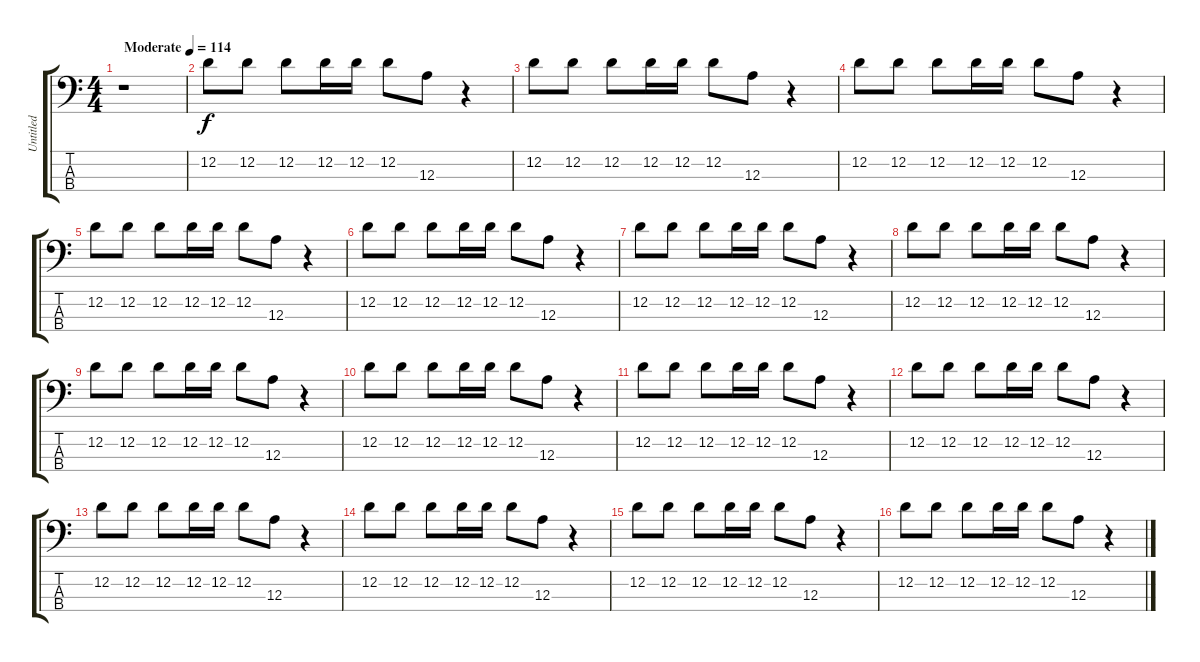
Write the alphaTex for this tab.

\track ("Untitled" "Untitled") {instrument electricbassfinger}
\staff {score tabs}
\tuning (G2 D2 A1 E1) {hide}
\ts (4 4)
\tempo (114 "Moderate")
\clef f4
\ks c
r.1{dy f instrument electricbassfinger} |
12.2.8 12.2.8 12.2.8 12.2.16 12.2.16 12.2.8 12.3.8 r.4 |
12.2.8 12.2.8 12.2.8 12.2.16 12.2.16 12.2.8 12.3.8 r.4 |
12.2.8 12.2.8 12.2.8 12.2.16 12.2.16 12.2.8 12.3.8 r.4 |
12.2.8 12.2.8 12.2.8 12.2.16 12.2.16 12.2.8 12.3.8 r.4 |
12.2.8 12.2.8 12.2.8 12.2.16 12.2.16 12.2.8 12.3.8 r.4 |
12.2.8 12.2.8 12.2.8 12.2.16 12.2.16 12.2.8 12.3.8 r.4 |
12.2.8 12.2.8 12.2.8 12.2.16 12.2.16 12.2.8 12.3.8 r.4 |
12.2.8 12.2.8 12.2.8 12.2.16 12.2.16 12.2.8 12.3.8 r.4 |
12.2.8 12.2.8 12.2.8 12.2.16 12.2.16 12.2.8 12.3.8 r.4 |
12.2.8 12.2.8 12.2.8 12.2.16 12.2.16 12.2.8 12.3.8 r.4 |
12.2.8 12.2.8 12.2.8 12.2.16 12.2.16 12.2.8 12.3.8 r.4 |
12.2.8 12.2.8 12.2.8 12.2.16 12.2.16 12.2.8 12.3.8 r.4 |
12.2.8 12.2.8 12.2.8 12.2.16 12.2.16 12.2.8 12.3.8 r.4 |
12.2.8 12.2.8 12.2.8 12.2.16 12.2.16 12.2.8 12.3.8 r.4 |
12.2.8 12.2.8 12.2.8 12.2.16 12.2.16 12.2.8 12.3.8 r.4
